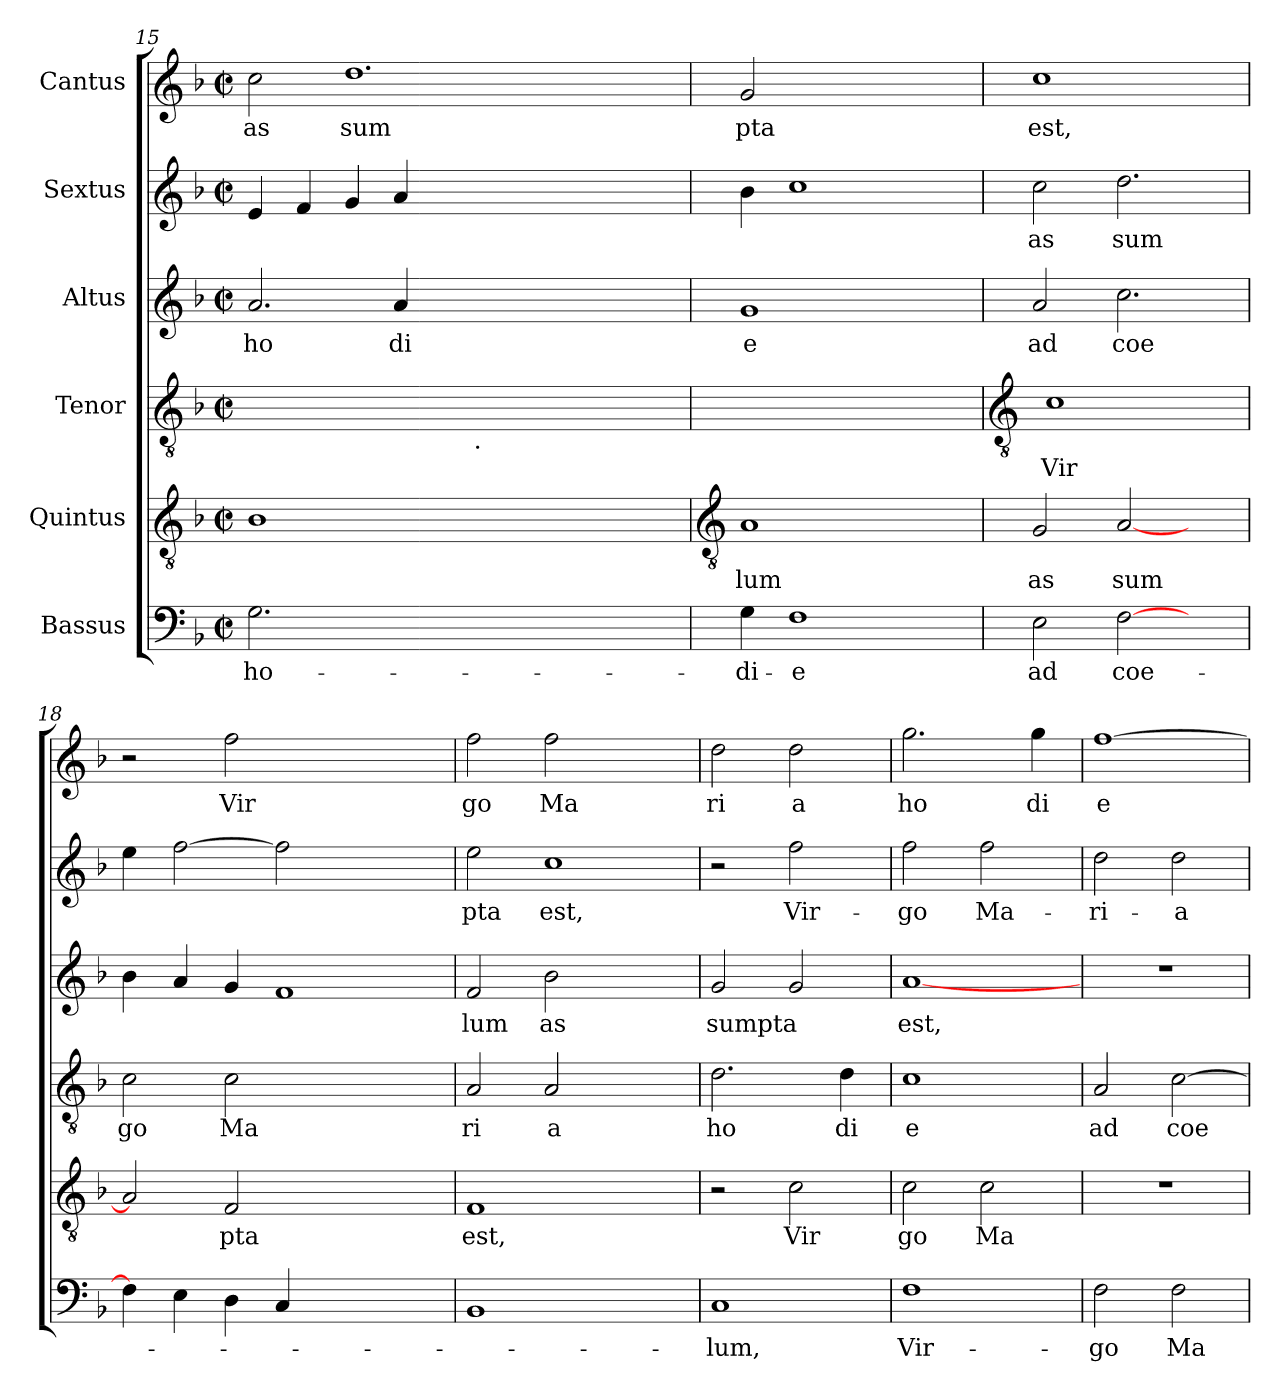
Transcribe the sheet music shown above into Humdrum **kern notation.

**kern	**text	**kern	**text	**kern	**text	**kern	**text	**kern	**text	**kern	**text
*part6	*part6	*part5	*part5	*part4	*part4	*part3	*part3	*part2	*part2	*part1	*part1
*staff6	*staff6	*staff5	*staff5	*staff4	*staff4	*staff3	*staff3	*staff2	*staff2	*staff1	*staff1
*I"Bassus	*	*I"Quintus	*	*I"Tenor	*	*I"Altus	*	*I"Sextus	*	*I"Cantus	*
!!LO:LB:g=z
*clefF4	*	*clefGv2	*	*clefGv2	*	*clefG2	*	*clefG2	*	*clefG2	*
*k[b-]	*	*k[b-]	*	*k[b-]	*	*k[b-]	*	*k[b-]	*	*k[b-]	*
*F:	*	*F:	*	*F:	*	*F:	*	*F:	*	*F:	*
*M2/2	*	*M2/2	*	*M2/2	*	*M2/2	*	*M2/2	*	*M2/2	*
*met(c|)	*	*met(c|)	*	*met(c|)	*	*met(c|)	*	*met(c|)	*	*met(c|)	*
=15	=15	=15	=15	=15	=15	=15	=15	=15	=15	=15	=15
!	!LO:LY:b	!	!	!	!	!	!LO:LY:b	!	!	!	!LO:LY:b
2.G\	ho-	1B-	.	4ryy	.	2.a/	ho	4e/	.	2cc\	as
.	.	.	.	4ryy	.	.	.	4f/	.	.	.
!	!	!	!	!	!	!	!	!	!	!	!LO:LY:b
.	.	.	.	4ryy	.	.	.	4g/	.	1.dd	sum
!	!	!	!	!	!	!	!LO:LY:b	!	!	!	!
1ryy	.	.	.	32ryy	.	4a/	di	4a/	.	.	.
.	.	.	.	32ryy	.	.	.	.	.	.	.
.	.	.	.	32ryy	.	.	.	.	.	.	.
.	.	.	.	32ryy	.	.	.	.	.	.	.
.	.	.	.	32ryy	.	.	.	.	.	.	.
.	.	.	.	32ryy	.	.	.	.	.	.	.
!	!	!	!	!LO:TX:b:t=.	!	!	!	!	!	!	!
.	.	.	.	32ryy	.	.	.	.	.	.	.
.	.	.	.	4ryy	.	.	.	.	.	.	.
.	.	1ryy	.	.	.	1ryy	.	1ryy	.	.	.
.	.	.	.	2ryy	.	.	.	.	.	.	.
.	.	.	.	4ryy	.	.	.	.	.	.	.
4ryy	.	.	.	.	.	.	.	.	.	.	.
.	.	.	.	32ryy	.	.	.	.	.	.	.
!!LO:LB:g=z
=16	=16	=16	=16	=16	=16	=16	=16	=16	=16	=16	=16
*	*	*clefGv2	*	*	*	*	*	*	*	*	*
!	!LO:LY:b	!	!LO:LY:b	!	!	!	!LO:LY:b	!	!	!	!LO:LY:b
4G\	-di-	1A	lum	4ryy	.	1g	e	4b-\	.	2g/	pta
!	!LO:LY:b	!	!	!	!	!	!	!	!	!	!
1F	-e	.	.	4ryy	.	.	.	1cc	.	.	.
.	.	.	.	4ryy	.	.	.	.	.	2.ryy	.
.	.	.	.	2ryy	.	.	.	.	.	.	.
.	.	4ryy	.	.	.	4ryy	.	.	.	.	.
!!LO:LB:g=z
=17	=17	=17	=17	=17	=17	=17	=17	=17	=17	=17	=17
*	*	*	*	*clefGv2	*	*	*	*	*	*	*
!	!LO:LY:b	!	!LO:LY:b	!	!	!	!LO:LY:b	!	!LO:LY:b	!	!LO:LY:b
2E\	ad	2G/	as	32ryy	.	2a/	ad	2cc\	as	1cc	est,
!	!	!	!	!	!LO:LY:b	!	!	!	!	!	!
.	.	.	.	1c	Vir	.	.	.	.	.	.
!	!LO:LY:b	!	!LO:LY:b	!	!	!	!LO:LY:b	!	!LO:LY:b	!	!
[2F\	coe-	[2A/	sum	.	.	2.cc\	coe	2.dd\	sum	.	.
4ryy	.	4ryy	.	.	.	.	.	.	.	4ryy	.
.	.	.	.	8..ryy	.	.	.	.	.	.	.
=18A	=18A	=18A	=18A	=18A	=18A	=18A	=18A	=18A	=18A	=18A	=18A
!	!	!	!	!	!LO:LY:b	!	!	!	!	!	!
4F\]	.	2A/]	.	2c\	go	4b-\	.	4ee\	.	2r	.
4E\	.	.	.	.	.	4a/	.	[2ff\	.	.	.
!	!	!	!LO:LY:b	!	!LO:LY:b	!	!	!	!	!	!LO:LY:b
4D\	.	2F/	pta	2c\	Ma	4g/	.	.	.	2ff\	Vir
4C/	.	.	.	.	.	1f	.	2ff\]	.	.	.
2.ryy	.	2.ryy	.	2.ryy	.	.	.	.	.	2.ryy	.
.	.	.	.	.	.	.	.	2ryy	.	.	.
=18B	=18B	=18B	=18B	=18B	=18B	=18B	=18B	=18B	=18B	=18B	=18B
!	!	!	!LO:LY:b	!	!LO:LY:b	!	!LO:LY:b	!	!LO:LY:b	!	!LO:LY:b
1BB-	.	1F	est,	2A/	ri	2f/	lum	2ee\	pta	2ff\	go
!	!	!	!	!	!LO:LY:b	!	!LO:LY:b	!	!LO:LY:b	!	!LO:LY:b
.	.	.	.	2A/	a	2b-\	as	1cc	est,	2ff\	Ma
2ryy	.	2ryy	.	2ryy	.	2ryy	.	.	.	2ryy	.
!!LO:LB:g=z
=19A	=19A	=19A	=19A	=19A	=19A	=19A	=19A	=19A	=19A	=19A	=19A
!	!LO:LY:b	!	!	!	!LO:LY:b	!	!LO:LY:b	!	!	!	!LO:LY:b
1C	-lum,	2r	.	2.d\	ho	2g/	sumpta	2r	.	2dd\	ri
!	!	!	!LO:LY:b	!	!	!	!	!	!LO:LY:b	!	!LO:LY:b
.	.	2c\	Vir	.	.	2g/	.	2ff\	Vir-	2dd\	a
!	!	!	!	!	!LO:LY:b	!	!	!	!	!	!
.	.	.	.	4d\	di	.	.	.	.	.	.
=20A	=20A	=20A	=20A	=20A	=20A	=20A	=20A	=20A	=20A	=20A	=20A
!	!LO:LY:b	!	!LO:LY:b	!	!LO:LY:b	!	!LO:LY:b	!	!LO:LY:b	!	!LO:LY:b
1F	Vir-	2c\	go	1c	e	[1a	est,	2ff\	-go	2.gg\	ho
!	!	!	!LO:LY:b	!	!	!	!	!	!LO:LY:b	!	!
.	.	2c\	Ma	.	.	.	.	2ff\	Ma-	.	.
!	!	!	!	!	!	!	!	!	!	!	!LO:LY:b
.	.	.	.	.	.	.	.	.	.	4gg\	di
!!LO:LB:g=z
=21A	=21A	=21A	=21A	=21A	=21A	=21A	=21A	=21A	=21A	=21A	=21A
!	!LO:LY:b	!	!	!	!LO:LY:b	!	!	!	!LO:LY:b	!	!LO:LY:b
2F\	-go	1r	.	2A/	ad	1r	.	2dd\	-ri-	[1ff	e
!	!LO:LY:b	!	!	!	!LO:LY:b	!	!	!	!LO:LY:b	!	!
2F\	Ma-	.	.	[2c\	coe	.	.	2dd\	-a	.	.
=	=	=	=	=	=	=	=	=	=	=	=
*-	*-	*-	*-	*-	*-	*-	*-	*-	*-	*-	*-
